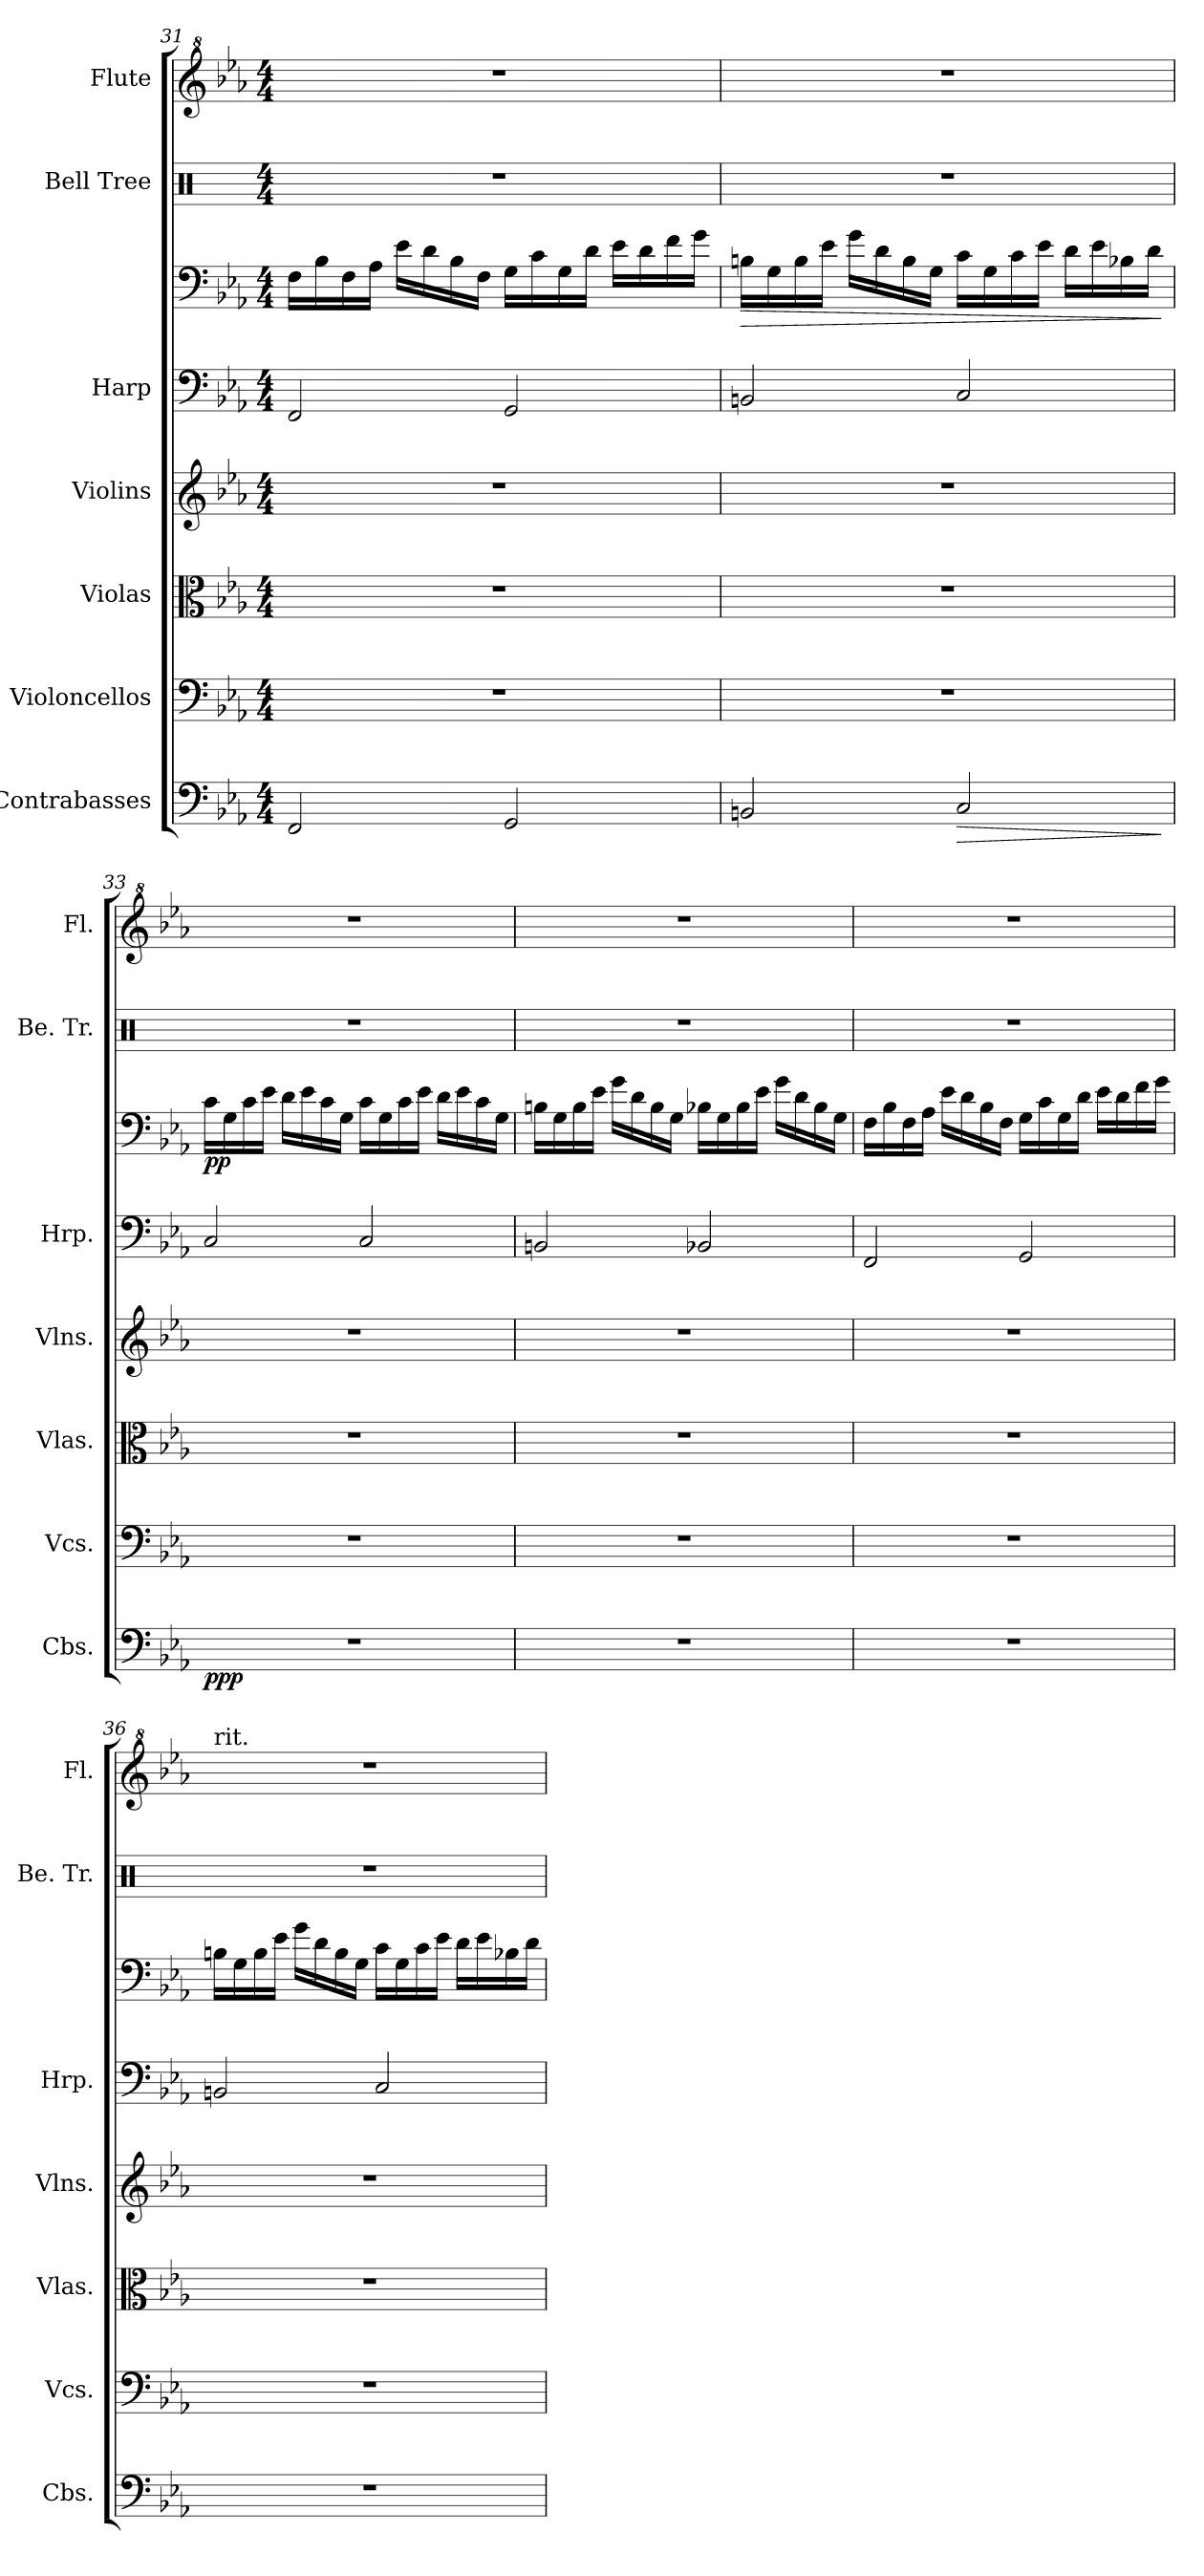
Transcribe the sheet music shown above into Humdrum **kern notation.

**kern	**dynam	**kern	**kern	**kern	**kern	**kern	**dynam	**kern	**kern
*part7	*part7	*part6	*part5	*part4	*part3	*part3	*part3	*part2	*part1
*staff8	*staff8	*staff7	*staff6	*staff5	*staff4	*staff3	*staff3/4	*staff2	*staff1
*I"Contrabasses	*	*I"Violoncellos	*I"Violas	*I"Violins	*I"Harp	*	*	*I"Bell Tree	*I"Flute
*I'Cbs.	*	*I'Vcs.	*I'Vlas.	*I'Vlns.	*I'Hrp.	*	*	*I'Be. Tr.	*I'Fl.
!!LO:LB:g=z
*clefF4	*	*clefF4	*clefC3	*clefG2	*clefF4	*clefF4	*	*clefX	*clefG^2
*ITrd7c12	*	*	*	*	*	*	*	*	*
*k[b-e-a-]	*	*k[b-e-a-]	*k[b-e-a-]	*k[b-e-a-]	*k[b-e-a-]	*k[b-e-a-]	*	*k[]	*k[b-e-a-]
*M4/4	*	*M4/4	*M4/4	*M4/4	*M4/4	*M4/4	*	*M4/4	*M4/4
=31	=31	=31	=31	=31	=31	=31	=31	=31	=31
2FFF/	.	1r	1r	1r	2FF/	16F\LL	.	1r	1r
.	.	.	.	.	.	16B-\	.	.	.
.	.	.	.	.	.	16F\	.	.	.
.	.	.	.	.	.	16A-\JJ	.	.	.
.	.	.	.	.	.	16e-\LL	.	.	.
.	.	.	.	.	.	16d\	.	.	.
.	.	.	.	.	.	16B-\	.	.	.
.	.	.	.	.	.	16F\JJ	.	.	.
2GGG/	.	.	.	.	2GG/	16G\LL	.	.	.
.	.	.	.	.	.	16c\	.	.	.
.	.	.	.	.	.	16G\	.	.	.
.	.	.	.	.	.	16d\JJ	.	.	.
.	.	.	.	.	.	16e-\LL	.	.	.
.	.	.	.	.	.	16d\	.	.	.
.	.	.	.	.	.	16f\	.	.	.
.	.	.	.	.	.	16g\JJ	.	.	.
=32	=32	=32	=32	=32	=32	=32	=32	=32	=32
!	!	!	!	!	!	!	!LO:HP:b	!	!
2BBBn/	.	1r	1r	1r	2BBn/	16Bn\LL	>	1r	1r
.	.	.	.	.	.	16G\	.	.	.
.	.	.	.	.	.	16B\	.	.	.
.	.	.	.	.	.	16e-\JJ	.	.	.
.	.	.	.	.	.	16g\LL	.	.	.
.	.	.	.	.	.	16d\	.	.	.
.	.	.	.	.	.	16B\	.	.	.
.	.	.	.	.	.	16G\JJ	.	.	.
!	!LO:HP:b	!	!	!	!	!	!	!	!
2CC/	>	.	.	.	2C/	16c\LL	.	.	.
.	.	.	.	.	.	16G\	.	.	.
.	.	.	.	.	.	16c\	.	.	.
.	.	.	.	.	.	16e-\JJ	.	.	.
.	.	.	.	.	.	16d\LL	.	.	.
.	.	.	.	.	.	16e-\	.	.	.
.	.	.	.	.	.	16B-X\	.	.	.
.	.	.	.	.	.	16d\JJ	.	.	.
.	]	.	.	.	.	.	]	.	.
!!LO:PB:g=z
=33	=33	=33	=33	=33	=33	=33	=33	=33	=33
!	!LO:DY:b	!	!	!	!	!	!LO:DY:b	!	!
1r	ppp	1r	1r	1r	2C/	16c\LL	pp	1r	1r
.	.	.	.	.	.	16G\	.	.	.
.	.	.	.	.	.	16c\	.	.	.
.	.	.	.	.	.	16e-\JJ	.	.	.
.	.	.	.	.	.	16d\LL	.	.	.
.	.	.	.	.	.	16e-\	.	.	.
.	.	.	.	.	.	16c\	.	.	.
.	.	.	.	.	.	16G\JJ	.	.	.
.	.	.	.	.	2C/	16c\LL	.	.	.
.	.	.	.	.	.	16G\	.	.	.
.	.	.	.	.	.	16c\	.	.	.
.	.	.	.	.	.	16e-\JJ	.	.	.
.	.	.	.	.	.	16d\LL	.	.	.
.	.	.	.	.	.	16e-\	.	.	.
.	.	.	.	.	.	16c\	.	.	.
.	.	.	.	.	.	16G\JJ	.	.	.
=34	=34	=34	=34	=34	=34	=34	=34	=34	=34
1r	.	1r	1r	1r	2BBn/	16Bn\LL	.	1r	1r
.	.	.	.	.	.	16G\	.	.	.
.	.	.	.	.	.	16B\	.	.	.
.	.	.	.	.	.	16e-\JJ	.	.	.
.	.	.	.	.	.	16g\LL	.	.	.
.	.	.	.	.	.	16d\	.	.	.
.	.	.	.	.	.	16B\	.	.	.
.	.	.	.	.	.	16G\JJ	.	.	.
.	.	.	.	.	2BB-X/	16B-X\LL	.	.	.
.	.	.	.	.	.	16G\	.	.	.
.	.	.	.	.	.	16B-\	.	.	.
.	.	.	.	.	.	16e-\JJ	.	.	.
.	.	.	.	.	.	16g\LL	.	.	.
.	.	.	.	.	.	16d\	.	.	.
.	.	.	.	.	.	16B-\	.	.	.
.	.	.	.	.	.	16G\JJ	.	.	.
!!LO:LB:g=z
=35	=35	=35	=35	=35	=35	=35	=35	=35	=35
1r	.	1r	1r	1r	2FF/	16F\LL	.	1r	1r
.	.	.	.	.	.	16B-\	.	.	.
.	.	.	.	.	.	16F\	.	.	.
.	.	.	.	.	.	16A-\JJ	.	.	.
.	.	.	.	.	.	16e-\LL	.	.	.
.	.	.	.	.	.	16d\	.	.	.
.	.	.	.	.	.	16B-\	.	.	.
.	.	.	.	.	.	16F\JJ	.	.	.
.	.	.	.	.	2GG/	16G\LL	.	.	.
.	.	.	.	.	.	16c\	.	.	.
.	.	.	.	.	.	16G\	.	.	.
.	.	.	.	.	.	16d\JJ	.	.	.
.	.	.	.	.	.	16e-\LL	.	.	.
.	.	.	.	.	.	16d\	.	.	.
.	.	.	.	.	.	16f\	.	.	.
.	.	.	.	.	.	16g\JJ	.	.	.
=36	=36	=36	=36	=36	=36	=36	=36	=36	=36
!	!	!	!	!	!	!	!	!	!LO:TX:a:t=rit.
1r	.	1r	1r	1r	2BBn/	16Bn\LL	.	1r	1r
.	.	.	.	.	.	16G\	.	.	.
.	.	.	.	.	.	16B\	.	.	.
.	.	.	.	.	.	16e-\JJ	.	.	.
.	.	.	.	.	.	16g\LL	.	.	.
.	.	.	.	.	.	16d\	.	.	.
.	.	.	.	.	.	16B\	.	.	.
.	.	.	.	.	.	16G\JJ	.	.	.
.	.	.	.	.	2C/	16c\LL	.	.	.
.	.	.	.	.	.	16G\	.	.	.
.	.	.	.	.	.	16c\	.	.	.
.	.	.	.	.	.	16e-\JJ	.	.	.
.	.	.	.	.	.	16d\LL	.	.	.
.	.	.	.	.	.	16e-\	.	.	.
.	.	.	.	.	.	16B-X\	.	.	.
.	.	.	.	.	.	16d\JJ	.	.	.
=	=	=	=	=	=	=	=	=	=
*-	*-	*-	*-	*-	*-	*-	*-	*-	*-
